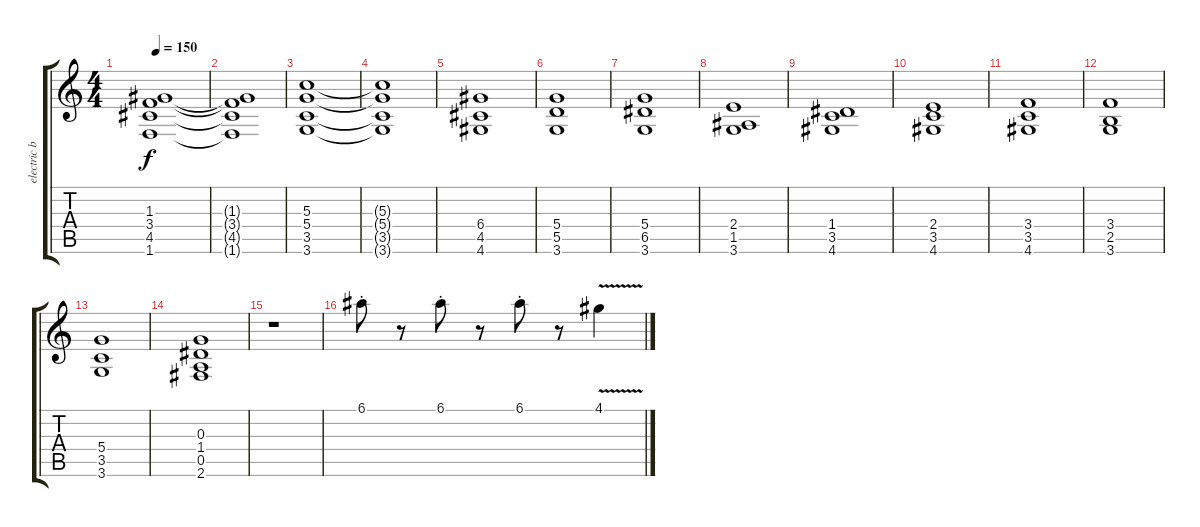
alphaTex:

\track ("electric banana" "electric b") {instrument overdrivenguitar}
\staff {score tabs}
\tuning (E4 B3 G3 D3 A2 E2) {hide}
\ts (4 4)
\tempo 150
\clef g2
\ks c
(1.3 3.4 4.5 1.6).1{dy f} |
(1.3{t} 3.4{t} 4.5{t} 1.6{t}).1 |
(5.3 5.4 3.5 3.6).1 |
(5.3{t} 5.4{t} 3.5{t} 3.6{t}).1 |
(6.4 4.5 4.6).1 |
(5.4 5.5 3.6).1 |
(5.4 6.5 3.6).1 |
(2.4 1.5 3.6).1 |
(1.4 3.5 4.6).1 |
(2.4 3.5 4.6).1 |
(3.4 3.5 4.6).1 |
(3.4 2.5 3.6).1 |
(5.4 3.5 3.6).1 |
(0.3 1.4 0.5 2.6).1 |
r.1 |
6.1{st}.8 r.8 6.1{st}.8 r.8 6.1{st}.8 r.8 4.1{v}.4
